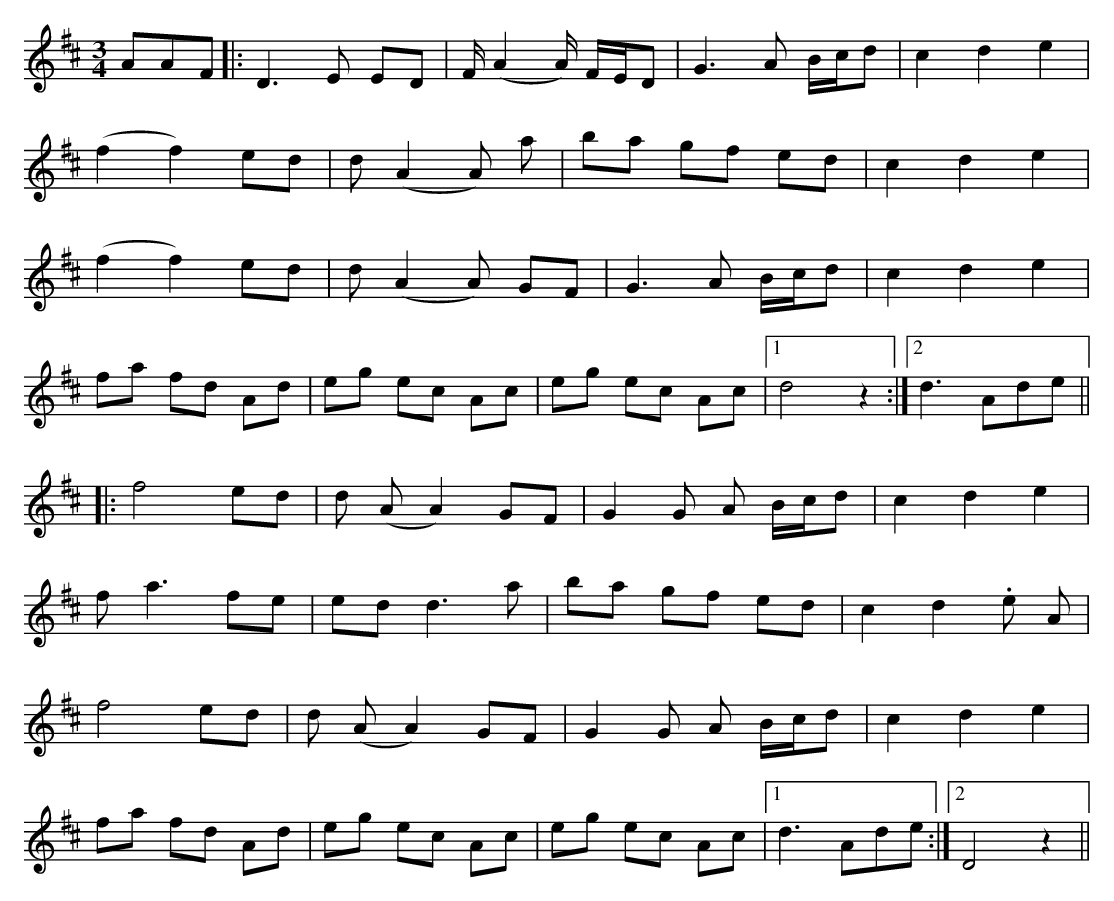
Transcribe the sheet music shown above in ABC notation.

X:1
M:3/4
K:D
AAF|:D3E ED|F/(A2 A/) F/E/D|G3A B/c/d|c2 d2 e2|
(f2 f2) ed|d(A2 A) a|ba gf ed|c2 d2 e2|
(f2 f2) ed|d(A2 A) GF|G3A B/c/d|c2 d2 e2|
fa fd Ad|eg ec Ac|eg ec Ac|1 d4 z2:|2 d3 Ade||
|:f4 ed|d (A A2) GF|G2 G A B/c/d|c2 d2 e2|
fa3 fe|ed d3a|ba gf ed|c2 d2 .e A|
f4 ed|d (A A2) GF|G2 G A B/c/d|c2 d2 e2|
fa fd Ad|eg ec Ac|eg ec Ac|1 d3 Ade:|2 D4 z2||
